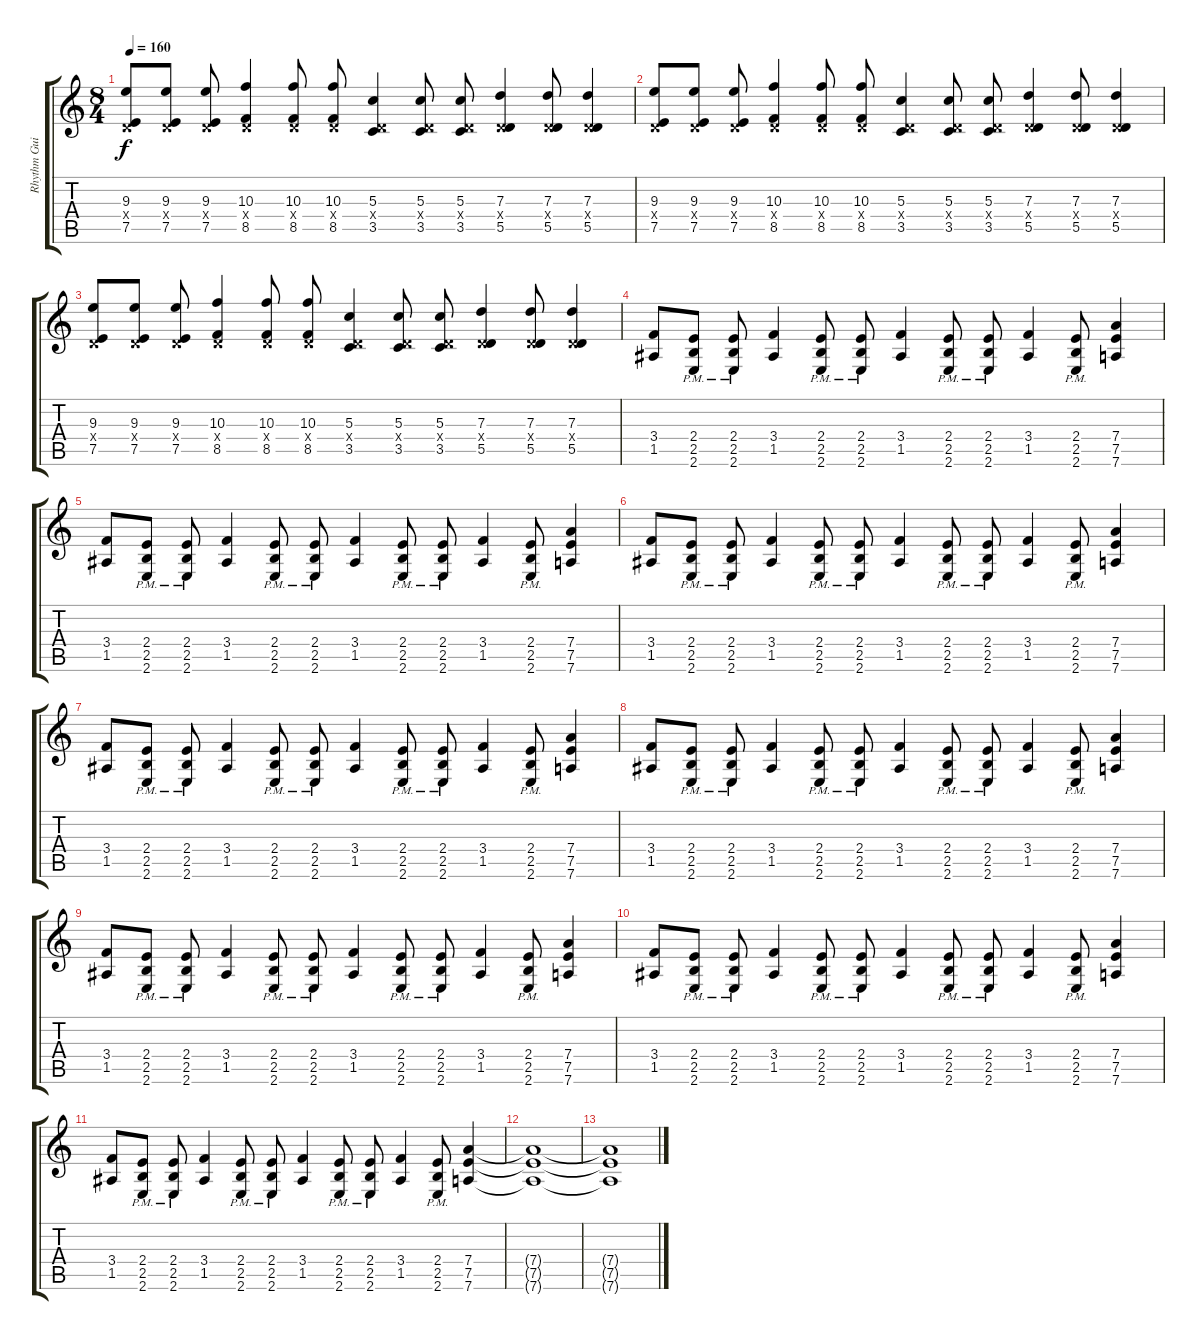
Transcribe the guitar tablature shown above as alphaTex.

\track ("Rhythm Guitar (Whitt)" "Rhythm Gui") {instrument distortionguitar}
\staff {score tabs}
\tuning (E4 B3 G3 D3 A2 D2) {hide}
\ts (8 4)
\tempo 160
\clef g2
\ks c
(9.3 0.4{x} 7.5).8{dy f} (9.3 0.4{x} 7.5).8 (9.3 0.4{x} 7.5).8 (10.3 0.4{x} 8.5).4 (10.3 0.4{x} 8.5).8 (10.3 0.4{x} 8.5).8 (5.3 0.4{x} 3.5).4 (5.3 0.4{x} 3.5).8 (5.3 0.4{x} 3.5).8 (7.3 0.4{x} 5.5).4 (7.3 0.4{x} 5.5).8 (7.3 0.4{x} 5.5).4 |
(9.3 0.4{x} 7.5).8 (9.3 0.4{x} 7.5).8 (9.3 0.4{x} 7.5).8 (10.3 0.4{x} 8.5).4 (10.3 0.4{x} 8.5).8 (10.3 0.4{x} 8.5).8 (5.3 0.4{x} 3.5).4 (5.3 0.4{x} 3.5).8 (5.3 0.4{x} 3.5).8 (7.3 0.4{x} 5.5).4 (7.3 0.4{x} 5.5).8 (7.3 0.4{x} 5.5).4 |
(9.3 0.4{x} 7.5).8 (9.3 0.4{x} 7.5).8 (9.3 0.4{x} 7.5).8 (10.3 0.4{x} 8.5).4 (10.3 0.4{x} 8.5).8 (10.3 0.4{x} 8.5).8 (5.3 0.4{x} 3.5).4 (5.3 0.4{x} 3.5).8 (5.3 0.4{x} 3.5).8 (7.3 0.4{x} 5.5).4 (7.3 0.4{x} 5.5).8 (7.3 0.4{x} 5.5).4 |
(3.4 1.5).8 (2.4{pm} 2.5{pm} 2.6{pm}).8 (2.4{pm} 2.5{pm} 2.6{pm}).8 (3.4 1.5).4 (2.4{pm} 2.5{pm} 2.6{pm}).8 (2.4{pm} 2.5{pm} 2.6{pm}).8 (3.4 1.5).4 (2.4{pm} 2.5{pm} 2.6{pm}).8 (2.4{pm} 2.5{pm} 2.6{pm}).8 (3.4 1.5).4 (2.4{pm} 2.5{pm} 2.6{pm}).8 (7.4 7.5 7.6).4 |
(3.4 1.5).8 (2.4{pm} 2.5{pm} 2.6{pm}).8 (2.4{pm} 2.5{pm} 2.6{pm}).8 (3.4 1.5).4 (2.4{pm} 2.5{pm} 2.6{pm}).8 (2.4{pm} 2.5{pm} 2.6{pm}).8 (3.4 1.5).4 (2.4{pm} 2.5{pm} 2.6{pm}).8 (2.4{pm} 2.5{pm} 2.6{pm}).8 (3.4 1.5).4 (2.4{pm} 2.5{pm} 2.6{pm}).8 (7.4 7.5 7.6).4 |
(3.4 1.5).8 (2.4{pm} 2.5{pm} 2.6{pm}).8 (2.4{pm} 2.5{pm} 2.6{pm}).8 (3.4 1.5).4 (2.4{pm} 2.5{pm} 2.6{pm}).8 (2.4{pm} 2.5{pm} 2.6{pm}).8 (3.4 1.5).4 (2.4{pm} 2.5{pm} 2.6{pm}).8 (2.4{pm} 2.5{pm} 2.6{pm}).8 (3.4 1.5).4 (2.4{pm} 2.5{pm} 2.6{pm}).8 (7.4 7.5 7.6).4 |
(3.4 1.5).8 (2.4{pm} 2.5{pm} 2.6{pm}).8 (2.4{pm} 2.5{pm} 2.6{pm}).8 (3.4 1.5).4 (2.4{pm} 2.5{pm} 2.6{pm}).8 (2.4{pm} 2.5{pm} 2.6{pm}).8 (3.4 1.5).4 (2.4{pm} 2.5{pm} 2.6{pm}).8 (2.4{pm} 2.5{pm} 2.6{pm}).8 (3.4 1.5).4 (2.4{pm} 2.5{pm} 2.6{pm}).8 (7.4 7.5 7.6).4 |
(3.4 1.5).8 (2.4{pm} 2.5{pm} 2.6{pm}).8 (2.4{pm} 2.5{pm} 2.6{pm}).8 (3.4 1.5).4 (2.4{pm} 2.5{pm} 2.6{pm}).8 (2.4{pm} 2.5{pm} 2.6{pm}).8 (3.4 1.5).4 (2.4{pm} 2.5{pm} 2.6{pm}).8 (2.4{pm} 2.5{pm} 2.6{pm}).8 (3.4 1.5).4 (2.4{pm} 2.5{pm} 2.6{pm}).8 (7.4 7.5 7.6).4 |
(3.4 1.5).8 (2.4{pm} 2.5{pm} 2.6{pm}).8 (2.4{pm} 2.5{pm} 2.6{pm}).8 (3.4 1.5).4 (2.4{pm} 2.5{pm} 2.6{pm}).8 (2.4{pm} 2.5{pm} 2.6{pm}).8 (3.4 1.5).4 (2.4{pm} 2.5{pm} 2.6{pm}).8 (2.4{pm} 2.5{pm} 2.6{pm}).8 (3.4 1.5).4 (2.4{pm} 2.5{pm} 2.6{pm}).8 (7.4 7.5 7.6).4 |
(3.4 1.5).8 (2.4{pm} 2.5{pm} 2.6{pm}).8 (2.4{pm} 2.5{pm} 2.6{pm}).8 (3.4 1.5).4 (2.4{pm} 2.5{pm} 2.6{pm}).8 (2.4{pm} 2.5{pm} 2.6{pm}).8 (3.4 1.5).4 (2.4{pm} 2.5{pm} 2.6{pm}).8 (2.4{pm} 2.5{pm} 2.6{pm}).8 (3.4 1.5).4 (2.4{pm} 2.5{pm} 2.6{pm}).8 (7.4 7.5 7.6).4 |
(3.4 1.5).8 (2.4{pm} 2.5{pm} 2.6{pm}).8 (2.4{pm} 2.5{pm} 2.6{pm}).8 (3.4 1.5).4 (2.4{pm} 2.5{pm} 2.6{pm}).8 (2.4{pm} 2.5{pm} 2.6{pm}).8 (3.4 1.5).4 (2.4{pm} 2.5{pm} 2.6{pm}).8 (2.4{pm} 2.5{pm} 2.6{pm}).8 (3.4 1.5).4 (2.4{pm} 2.5{pm} 2.6{pm}).8 (7.4 7.5 7.6).4 |
(7.4{t} 7.5{t} 7.6{t}).1 |
(7.4{t} 7.5{t} 7.6{t}).1
